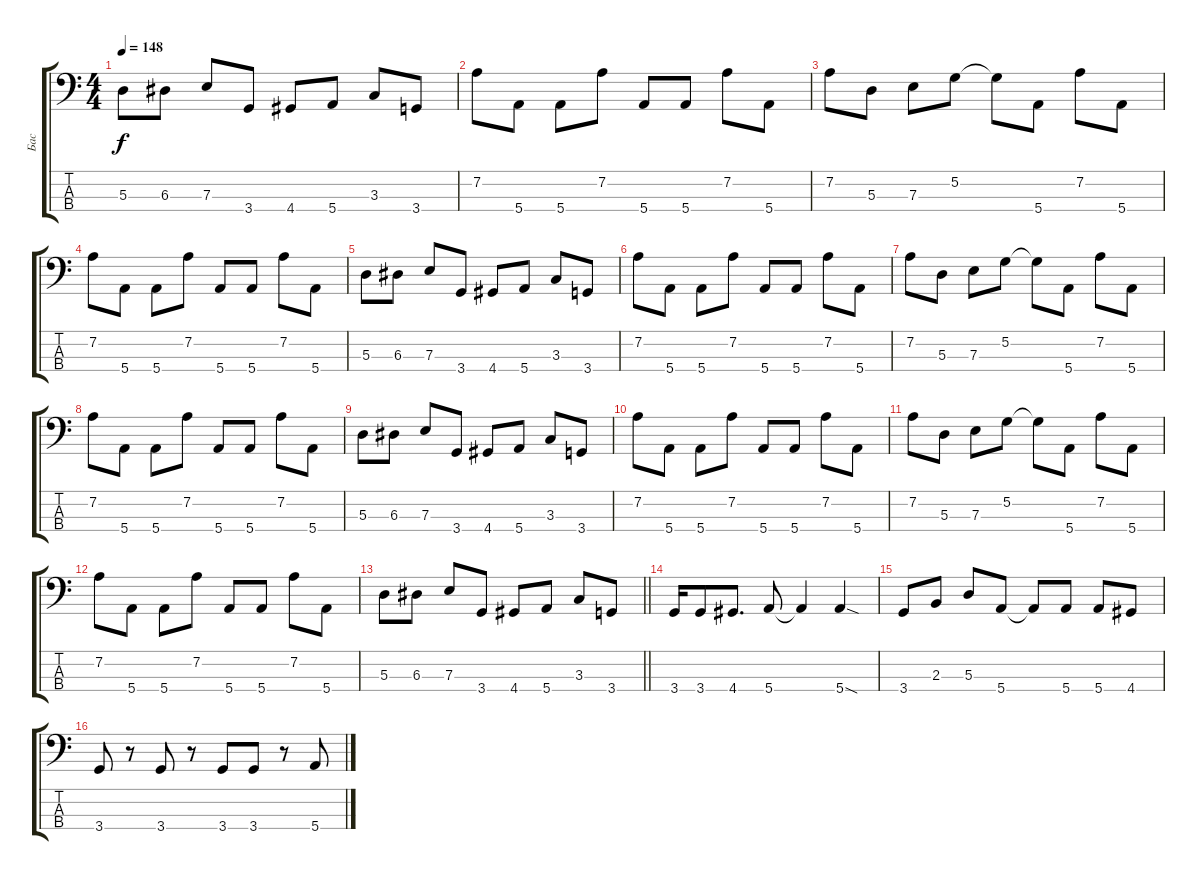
\track ("Бас" "Бас") {instrument electricbassfinger}
\staff {score tabs}
\tuning (G2 D2 A1 E1) {hide}
\ts (4 4)
\tempo 148
\clef f4
\ks c
5.3.8{dy f} 6.3.8 7.3.8 3.4.8 4.4.8 5.4.8 3.3.8 3.4.8 |
7.2.8 5.4.8 5.4.8 7.2.8 5.4.8 5.4.8 7.2.8 5.4.8 |
7.2.8 5.3.8 7.3.8 5.2.8 5.2{t}.8 5.4.8 7.2.8 5.4.8 |
7.2.8 5.4.8 5.4.8 7.2.8 5.4.8 5.4.8 7.2.8 5.4.8 |
5.3.8 6.3.8 7.3.8 3.4.8 4.4.8 5.4.8 3.3.8 3.4.8 |
7.2.8 5.4.8 5.4.8 7.2.8 5.4.8 5.4.8 7.2.8 5.4.8 |
7.2.8 5.3.8 7.3.8 5.2.8 5.2{t}.8 5.4.8 7.2.8 5.4.8 |
7.2.8 5.4.8 5.4.8 7.2.8 5.4.8 5.4.8 7.2.8 5.4.8 |
5.3.8 6.3.8 7.3.8 3.4.8 4.4.8 5.4.8 3.3.8 3.4.8 |
7.2.8 5.4.8 5.4.8 7.2.8 5.4.8 5.4.8 7.2.8 5.4.8 |
7.2.8 5.3.8 7.3.8 5.2.8 5.2{t}.8 5.4.8 7.2.8 5.4.8 |
7.2.8 5.4.8 5.4.8 7.2.8 5.4.8 5.4.8 7.2.8 5.4.8 |
\barLineRight lightlight
5.3.8 6.3.8 7.3.8 3.4.8 4.4.8 5.4.8 3.3.8 3.4.8 |
3.4.16 3.4.8 4.4.8{d} 5.4.8 5.4{t}.4 5.4{sod}.4 |
3.4.8 2.3.8 5.3.8 5.4.8 5.4{t}.8 5.4.8 5.4.8 4.4.8 |
3.4.8 r.8 3.4.8 r.8 3.4.8 3.4.8 r.8 5.4.8
